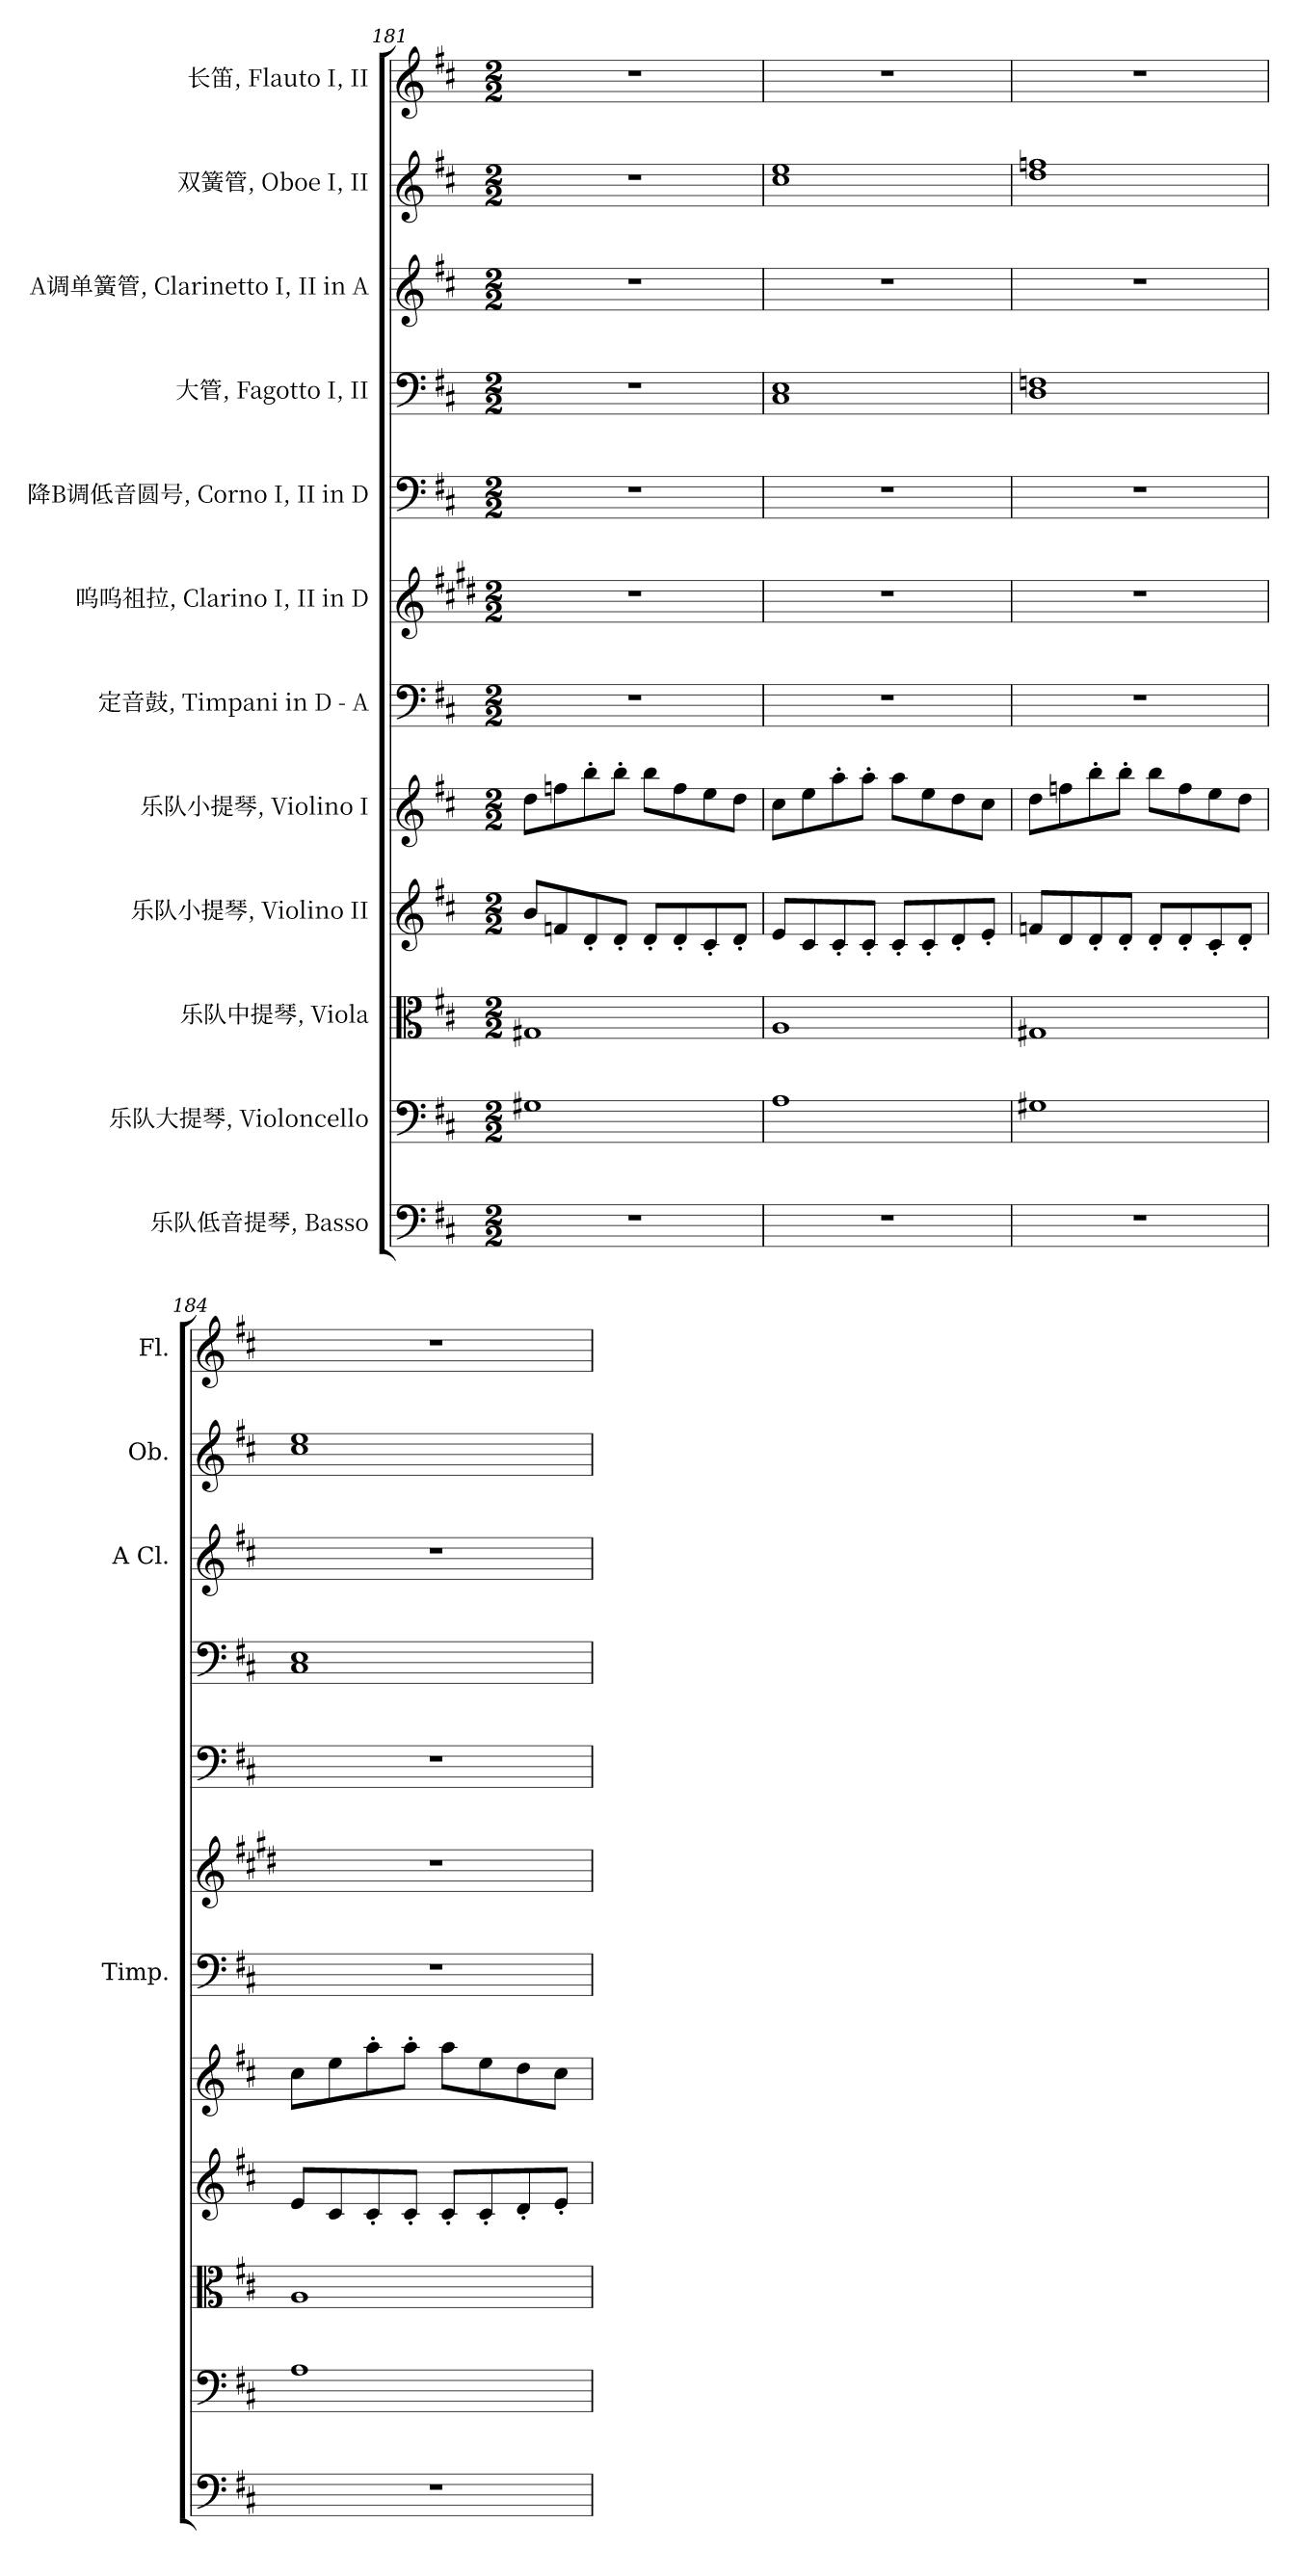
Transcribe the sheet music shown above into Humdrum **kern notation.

**kern	**kern	**kern	**kern	**kern	**kern	**kern	**kern	**kern	**kern	**kern	**kern
*part12	*part11	*part10	*part9	*part8	*part7	*part6	*part5	*part4	*part3	*part2	*part1
*staff12	*staff11	*staff10	*staff9	*staff8	*staff7	*staff6	*staff5	*staff4	*staff3	*staff2	*staff1
*I"乐队低音提琴, Basso	*I"乐队大提琴, Violoncello	*I"乐队中提琴, Viola	*I"乐队小提琴, Violino II	*I"乐队小提琴, Violino I	*I"定音鼓, Timpani in D - A	*I"呜呜祖拉, Clarino I, II in D	*I"降B调低音圆号, Corno I, II in D	*I"大管, Fagotto I, II	*I"A调单簧管, Clarinetto I, II in A	*I"双簧管, Oboe I, II	*I"长笛, Flauto I, II
*	*	*	*	*	*I'Timp.	*	*	*	*I'A Cl.	*I'Ob.	*I'Fl.
*clefF4	*clefF4	*clefC3	*clefG2	*clefG2	*clefF4	*clefG2	*clefF4	*clefF4	*clefG2	*clefG2	*clefG2
*ITrd7c12	*	*	*	*	*	*ITrd1c2	*ITrd1c2	*	*ITrd2c3	*	*
*k[f#c#]	*k[f#c#]	*k[f#c#]	*k[f#c#]	*k[f#c#]	*k[f#c#]	*k[f#c#]	*k[]	*k[f#c#]	*k[f#c#g#d#a#]	*k[f#c#]	*k[f#c#]
*M2/2	*M2/2	*M2/2	*M2/2	*M2/2	*M2/2	*M2/2	*M2/2	*M2/2	*M2/2	*M2/2	*M2/2
=181	=181	=181	=181	=181	=181	=181	=181	=181	=181	=181	=181
1r	1G#X	1G#X	8b/L	8dd\L	1r	1r	1r	1r	1r	1r	1r
.	.	.	8fn/	8ffn\	.	.	.	.	.	.	.
.	.	.	8d'/	8bb'\	.	.	.	.	.	.	.
.	.	.	8d'/J	8bb'\J	.	.	.	.	.	.	.
.	.	.	8d'/L	8bb\L	.	.	.	.	.	.	.
.	.	.	8d'/	8ff\	.	.	.	.	.	.	.
.	.	.	8c#'/	8ee\	.	.	.	.	.	.	.
.	.	.	8d'/J	8dd\J	.	.	.	.	.	.	.
=182	=182	=182	=182	=182	=182	=182	=182	=182	=182	=182	=182
1r	1A	1A	8e/L	8cc#\L	1r	1r	1r	1C# 1E	1r	1cc# 1ee	1r
.	.	.	8c#/	8ee\	.	.	.	.	.	.	.
.	.	.	8c#'/	8aa'\	.	.	.	.	.	.	.
.	.	.	8c#'/J	8aa'\J	.	.	.	.	.	.	.
.	.	.	8c#'/L	8aa\L	.	.	.	.	.	.	.
.	.	.	8c#'/	8ee\	.	.	.	.	.	.	.
.	.	.	8d'/	8dd\	.	.	.	.	.	.	.
.	.	.	8e'/J	8cc#\J	.	.	.	.	.	.	.
!!LO:PB:g=z
=183	=183	=183	=183	=183	=183	=183	=183	=183	=183	=183	=183
1r	1G#X	1G#X	8fn/L	8dd\L	1r	1r	1r	1D 1Fn	1r	1dd 1ffn	1r
.	.	.	8d/	8ffn\	.	.	.	.	.	.	.
.	.	.	8d'/	8bb'\	.	.	.	.	.	.	.
.	.	.	8d'/J	8bb'\J	.	.	.	.	.	.	.
.	.	.	8d'/L	8bb\L	.	.	.	.	.	.	.
.	.	.	8d'/	8ff\	.	.	.	.	.	.	.
.	.	.	8c#'/	8ee\	.	.	.	.	.	.	.
.	.	.	8d'/J	8dd\J	.	.	.	.	.	.	.
=184	=184	=184	=184	=184	=184	=184	=184	=184	=184	=184	=184
1r	1A	1A	8e/L	8cc#\L	1r	1r	1r	1C# 1E	1r	1cc# 1ee	1r
.	.	.	8c#/	8ee\	.	.	.	.	.	.	.
.	.	.	8c#'/	8aa'\	.	.	.	.	.	.	.
.	.	.	8c#'/J	8aa'\J	.	.	.	.	.	.	.
.	.	.	8c#'/L	8aa\L	.	.	.	.	.	.	.
.	.	.	8c#'/	8ee\	.	.	.	.	.	.	.
.	.	.	8d'/	8dd\	.	.	.	.	.	.	.
.	.	.	8e'/J	8cc#\J	.	.	.	.	.	.	.
=	=	=	=	=	=	=	=	=	=	=	=
*-	*-	*-	*-	*-	*-	*-	*-	*-	*-	*-	*-
